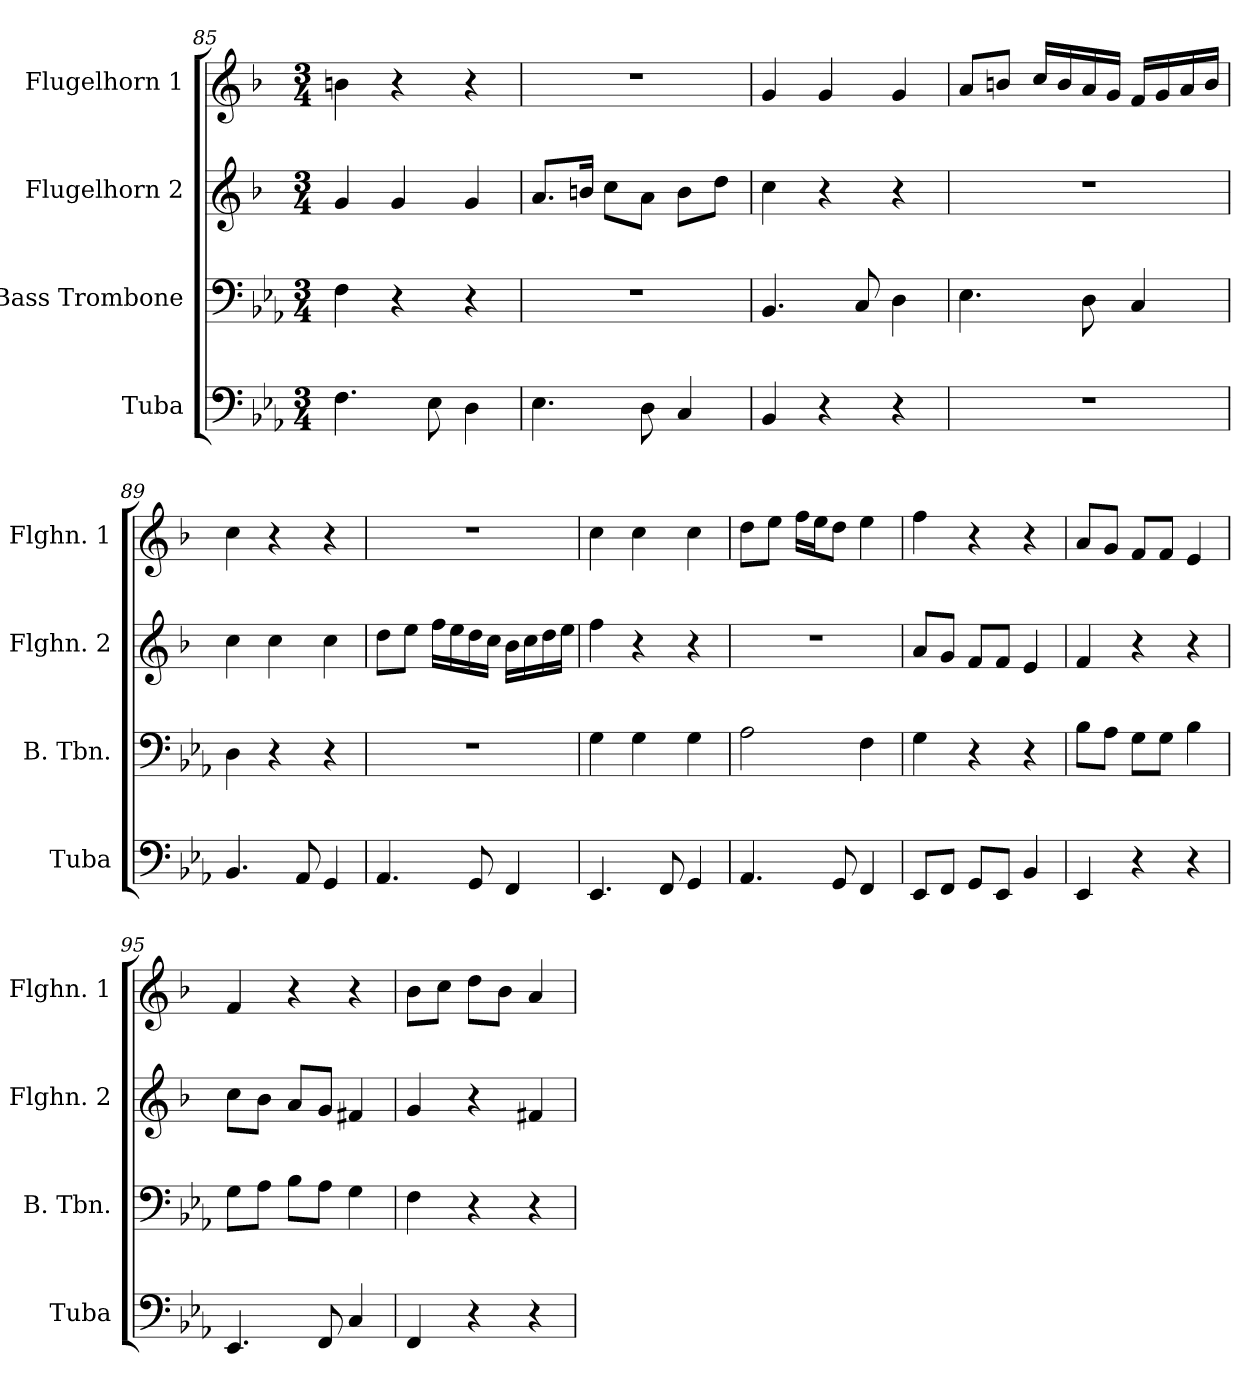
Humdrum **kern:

**kern	**kern	**kern	**kern
*part4	*part3	*part2	*part1
*staff4	*staff3	*staff2	*staff1
*I"Tuba	*I"Bass Trombone	*I"Flugelhorn 2	*I"Flugelhorn 1
*I'Tuba	*I'B. Tbn.	*I'Flghn. 2	*I'Flghn. 1
!!LO:LB:g=z
*clefF4	*clefF4	*clefG2	*clefG2
*	*	*ITrd1c2	*ITrd1c2
*k[b-e-a-]	*k[b-e-a-]	*k[b-e-a-]	*k[b-e-a-]
*E-:	*E-:	*E-:	*E-:
*M3/4	*M3/4	*M3/4	*M3/4
=85	=85	=85	=85
4.F\	4F\	4f/	4an\
.	4r	4f/	4r
8E-\	.	.	.
4D\	4r	4f/	4r
=86	=86	=86	=86
4.E-\	2.r	8.g/L	2.r
.	.	16an/Jk	.
.	.	8b-\L	.
8D\	.	8g\J	.
4C/	.	8a\L	.
.	.	8cc\J	.
=87	=87	=87	=87
4BB-/	4.BB-/	4b-\	4f/
4r	.	4r	4f/
.	8C/	.	.
4r	4D\	4r	4f/
=88	=88	=88	=88
2.r	4.E-\	2.r	8g/L
.	.	.	8an/J
.	.	.	16b-/LL
.	.	.	16a/
.	8D\	.	16g/
.	.	.	16f/JJ
.	4C/	.	16e-/LL
.	.	.	16f/
.	.	.	16g/
.	.	.	16a/JJ
=89	=89	=89	=89
4.BB-/	4D\	4b-\	4b-\
.	4r	4b-\	4r
8AA-/	.	.	.
4GG/	4r	4b-\	4r
=90	=90	=90	=90
4.AA-/	2.r	8cc\L	2.r
.	.	8dd\J	.
.	.	16ee-\LL	.
.	.	16dd\	.
8GG/	.	16cc\	.
.	.	16b-\JJ	.
4FF/	.	16a-\LL	.
.	.	16b-\	.
.	.	16cc\	.
.	.	16dd\JJ	.
!!LO:PB:g=z
=91	=91	=91	=91
4.EE-/	4G\	4ee-\	4b-\
.	4G\	4r	4b-\
8FF/	.	.	.
4GG/	4G\	4r	4b-\
=92	=92	=92	=92
4.AA-/	2A-\	2.r	8cc\L
.	.	.	8dd\J
.	.	.	16ee-\LL
.	.	.	16dd\J
8GG/	.	.	8cc\J
4FF/	4F\	.	4dd\
=93	=93	=93	=93
8EE-/L	4G\	8g/L	4ee-\
8FF/J	.	8f/J	.
8GG/L	4r	8e-/L	4r
8EE-/J	.	8e-/J	.
4BB-/	4r	4d/	4r
=94	=94	=94	=94
4EE-/	8B-\L	4e-/	8g/L
.	8A-\J	.	8f/J
4r	8G\L	4r	8e-/L
.	8G\J	.	8e-/J
4r	4B-\	4r	4d/
=95	=95	=95	=95
4.EE-/	8G\L	8b-\L	4e-/
.	8A-\J	8a-\J	.
.	8B-\L	8g/L	4r
8FF/	8A-\J	8f/J	.
4C/	4G\	4en/	4r
=96	=96	=96	=96
4FF/	4F\	4f/	8a-\L
.	.	.	8b-\J
4r	4r	4r	8cc\L
.	.	.	8a-\J
4r	4r	4en/	4g/
=	=	=	=
*-	*-	*-	*-
